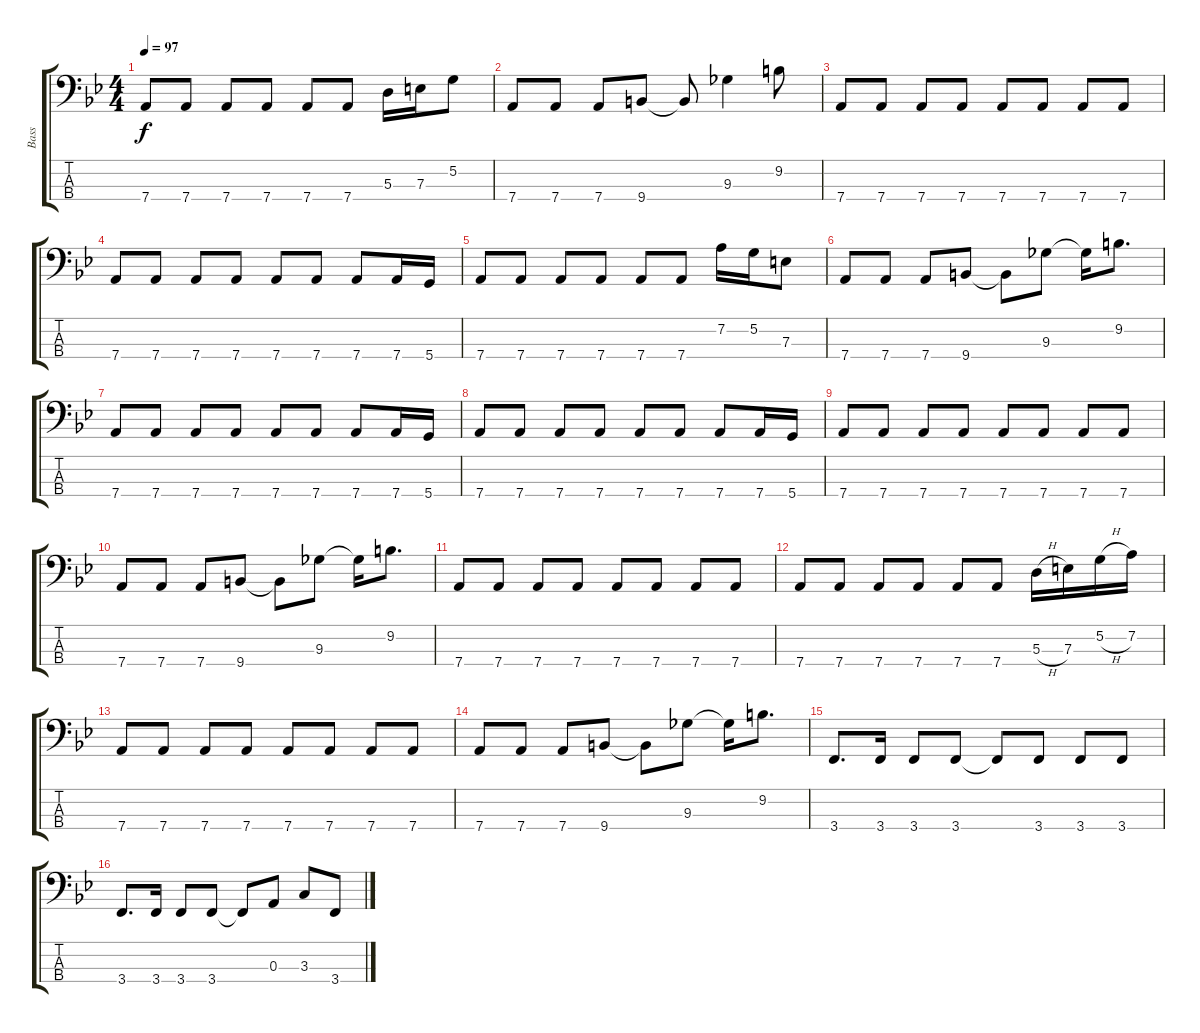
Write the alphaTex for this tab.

\track ("Bass" "Bass") {instrument electricbasspick}
\staff {score tabs}
\tuning (G2 D2 A1 D1) {hide}
\ts (4 4)
\tempo 97
\clef f4
\ks bb
7.4.8{dy f} 7.4.8 7.4.8 7.4.8 7.4.8 7.4.8 5.3.16 7.3.16 5.2.8 |
7.4.8 7.4.8 7.4.8 9.4.8 9.4{t}.8 9.3.4 9.2.8 |
7.4.8 7.4.8 7.4.8 7.4.8 7.4.8 7.4.8 7.4.8 7.4.8 |
7.4.8 7.4.8 7.4.8 7.4.8 7.4.8 7.4.8 7.4.8 7.4.16 5.4.16 |
7.4.8 7.4.8 7.4.8 7.4.8 7.4.8 7.4.8 7.2.16 5.2.16 7.3.8 |
7.4.8 7.4.8 7.4.8 9.4.8 9.4{t}.8 9.3.8 9.3{t}.16 9.2.8{d} |
7.4.8 7.4.8 7.4.8 7.4.8 7.4.8 7.4.8 7.4.8 7.4.16 5.4.16 |
7.4.8 7.4.8 7.4.8 7.4.8 7.4.8 7.4.8 7.4.8 7.4.16 5.4.16 |
7.4.8 7.4.8 7.4.8 7.4.8 7.4.8 7.4.8 7.4.8 7.4.8 |
7.4.8 7.4.8 7.4.8 9.4.8 9.4{t}.8 9.3.8 9.3{t}.16 9.2.8{d} |
7.4.8 7.4.8 7.4.8 7.4.8 7.4.8 7.4.8 7.4.8 7.4.8 |
7.4.8 7.4.8 7.4.8 7.4.8 7.4.8 7.4.8 5.3{h}.16 7.3.16 5.2{h}.16 7.2.16 |
7.4.8 7.4.8 7.4.8 7.4.8 7.4.8 7.4.8 7.4.8 7.4.8 |
7.4.8 7.4.8 7.4.8 9.4.8 9.4{t}.8 9.3.8 9.3{t}.16 9.2.8{d} |
3.4.8{d} 3.4.16 3.4.8 3.4.8 3.4{t}.8 3.4.8 3.4.8 3.4.8 |
3.4.8{d} 3.4.16 3.4.8 3.4.8 3.4{t}.8 0.3.8 3.3.8 3.4.8
